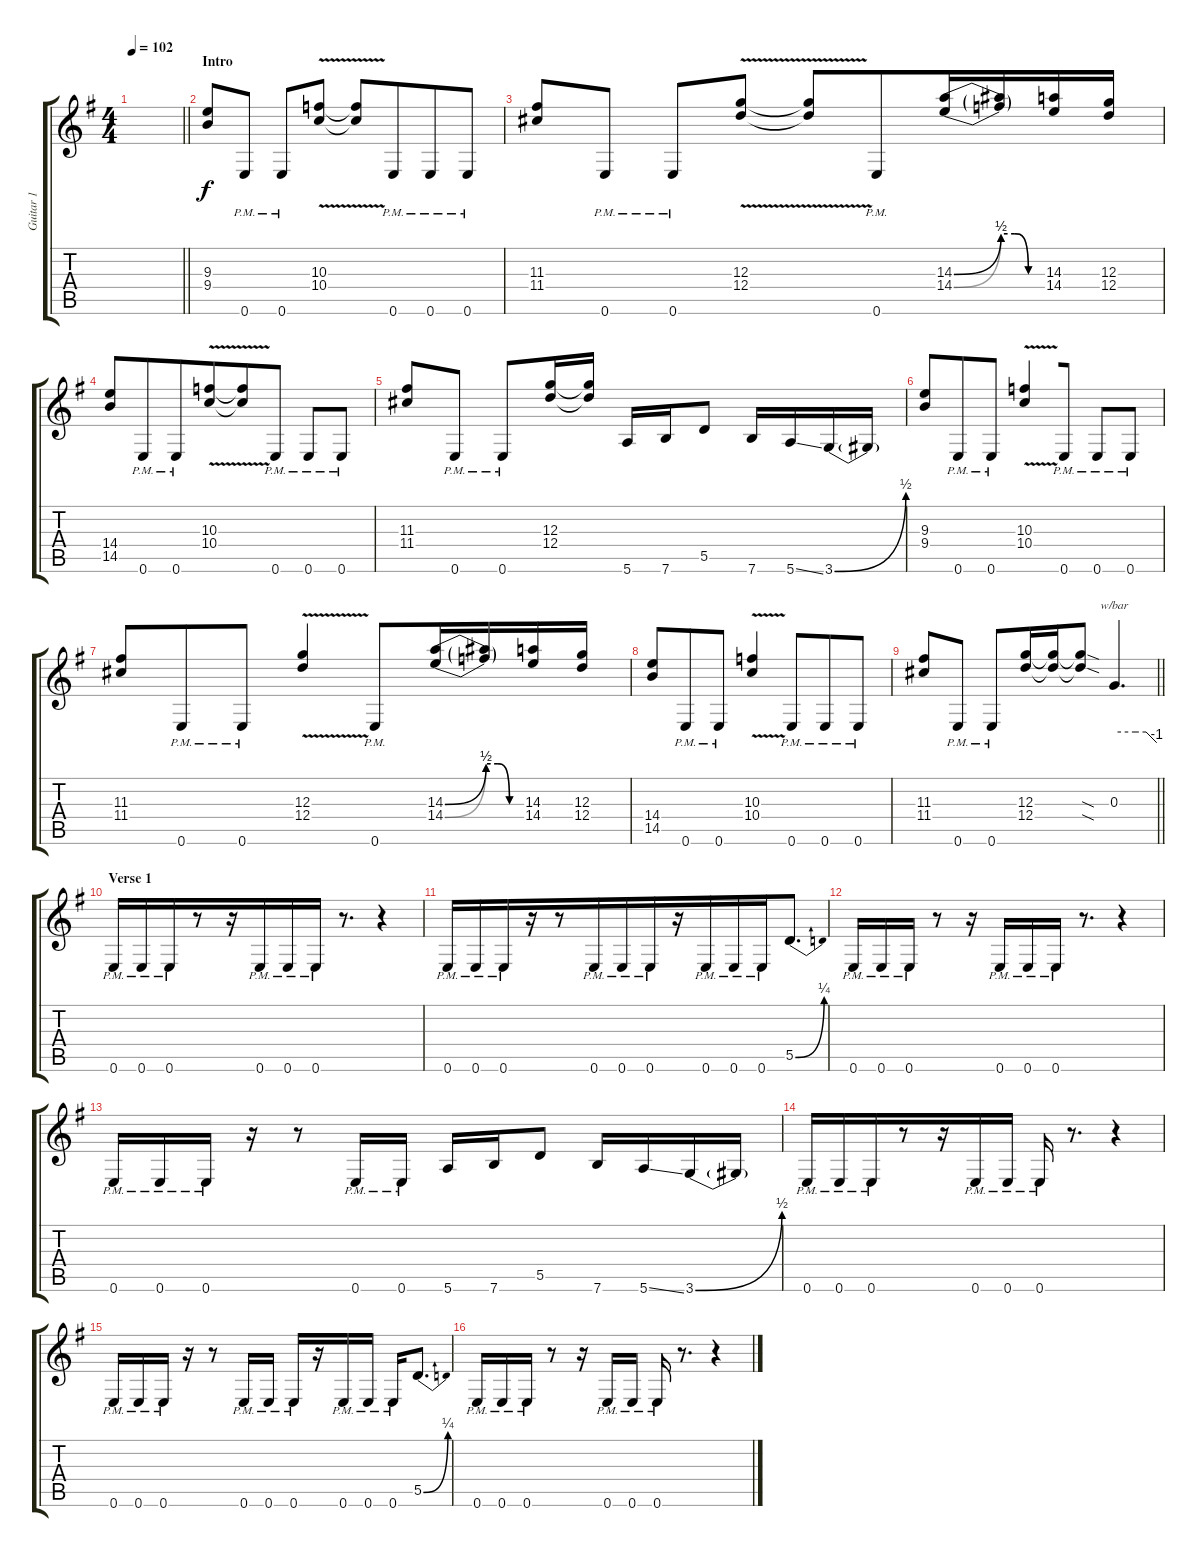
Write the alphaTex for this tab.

\track ("Guitar 1" "Guitar 1") {instrument distortionguitar}
\staff {score tabs}
\tuning (E4 B3 G3 D3 A2 E2) {hide}
\ts (4 4)
\tempo 102
\clef g2
\barLineRight lightlight
\ks g
|
\section ("" "Intro")
(9.3 9.4).8 0.6{pm}.8 0.6{pm}.8 (10.3{v} 10.4{v}).8 (10.3{t} 10.4{t}).8 0.6{pm}.8{beam merge} 0.6{pm}.8 0.6{pm}.8 |
(11.3 11.4).8 0.6{pm}.8 0.6{pm}.8 (12.3{v} 12.4{v}).8 (12.3{t} 12.4{t}).8 0.6{pm}.8{beam merge} (14.3{be (bend 0 0 60 2)} 14.4{be (bend 0 0 60 2)}).16 (14.3{be (custom 0 2 20 2 40 0 60 0) t} 14.4{be (custom 0 2 20 2 40 0 60 0) t}).16{beam merge} (14.3 14.4).16 (12.3 12.4).16 |
(14.4 14.5).8 0.6{pm}.8{beam merge} 0.6{pm}.8 (10.3{v} 10.4{v}).8{beam merge} (10.3{t} 10.4{t}).8{beam merge} 0.6{pm}.8 0.6{pm}.8 0.6{pm}.8 |
(11.3 11.4).8 0.6{pm}.8 0.6{pm}.8 (12.3 12.4).16{beam merge} (12.3{t} 12.4{t}).16 5.6.16{beam merge} 7.6.16{beam merge} 5.5.8 7.6.16 5.6{ss}.16 3.6{be (bend 0 0 60 2)}.16 3.6{t}.16 |
(9.3 9.4).8{beam merge} 0.6{pm}.8{beam merge} 0.6{pm}.8{beam merge} (10.3{v} 10.4{v}).4{beam merge} 0.6{pm}.8 0.6{pm}.8{beam merge} 0.6{pm}.8 |
(11.3 11.4).8{beam merge} 0.6{pm}.8{beam merge} 0.6{pm}.8{beam merge} (12.3{v} 12.4{v}).4{beam merge} 0.6{pm}.8{beam merge} (14.3{be (bend 0 0 60 2)} 14.4{be (bend 0 0 60 2)}).16 (14.3{be (custom 0 2 20 2 40 0 60 0) t} 14.4{be (custom 0 2 20 2 40 0 60 0) t}).16{beam merge} (14.3 14.4).16 (12.3 12.4).16 |
(14.4 14.5).8{beam merge} 0.6{pm}.8{beam merge} 0.6{pm}.8{beam merge} (10.3{v} 10.4{v}).4{beam merge} 0.6{pm}.8{beam merge} 0.6{pm}.8{beam merge} 0.6{pm}.8 |
\barLineRight lightlight
(11.3 11.4).8 0.6{pm}.8 0.6{pm}.8 (12.3 12.4).16{beam merge} (12.3{t} 12.4{t}).16{beam merge} (12.3{sod t} 12.4{sod t}).8{beam merge} 0.3.4{d tbe (custom default 0 0 30 0 45 0 60 -4)} |
\section ("" "Verse 1")
0.6{pm}.16{beam merge} 0.6{pm}.16{beam merge} 0.6{pm}.16{beam merge} r.8{beam merge} r.16{beam merge} 0.6{pm}.16{beam merge} 0.6{pm}.16{beam merge} 0.6{pm}.16{beam merge} r.8{d beam merge} r.4 |
0.6{pm}.16{beam merge} 0.6{pm}.16{beam merge} 0.6{pm}.16{beam merge} r.16 r.8{beam merge} 0.6{pm}.16{beam merge} 0.6{pm}.16{beam merge} 0.6{pm}.16{beam merge} r.16{beam merge} 0.6{pm}.16{beam merge} 0.6{pm}.16{beam merge} 0.6{pm}.16{beam merge} 5.5{be (bend 0 0 60 1)}.8{d} |
0.6{pm}.16{beam merge} 0.6{pm}.16{beam merge} 0.6{pm}.16 r.8 r.16{beam merge} 0.6{pm}.16 0.6{pm}.16{beam merge} 0.6{pm}.16 r.8{d} r.4 |
0.6{pm}.16{beam merge} 0.6{pm}.16 0.6{pm}.16 r.16{beam merge} r.8{beam merge} 0.6{pm}.16{beam merge} 0.6{pm}.16 5.6.16{beam merge} 7.6.16{beam merge} 5.5.8 7.6.16 5.6{ss}.16 3.6{be (bend 0 0 60 2)}.16 3.6{t}.16 |
0.6{pm}.16{beam merge} 0.6{pm}.16{beam merge} 0.6{pm}.16{beam merge} r.8{beam merge} r.16{beam merge} 0.6{pm}.16 0.6{pm}.16 0.6{pm}.16{beam merge} r.8{d beam merge} r.4 |
0.6{pm}.16 0.6{pm}.16{beam merge} 0.6{pm}.16 r.16 r.8 0.6{pm}.16 0.6{pm}.16 0.6{pm}.16 r.16 0.6{pm}.16 0.6{pm}.16 0.6{pm}.16 5.5{be (bend 0 0 60 1)}.8{d} |
0.6{pm}.16{beam merge} 0.6{pm}.16 0.6{pm}.16 r.8 r.16 0.6{pm}.16 0.6{pm}.16 0.6{pm}.16 r.8{d} r.4
